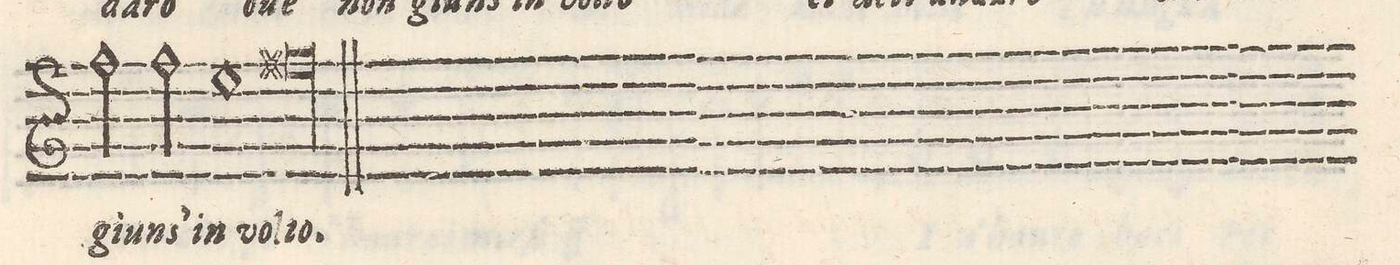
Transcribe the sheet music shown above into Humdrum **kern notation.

**kern	**text
*I"QUINTO	*
*clefG2	*
*k[]	*
*met(C)	*
*M2/1	*
2ffny\	giun-
2ff\	-s`in
=28-	=28-
1ee	vol-
0.ff#X	-to.
=29-	=29-
=-	=-
*-	*-
